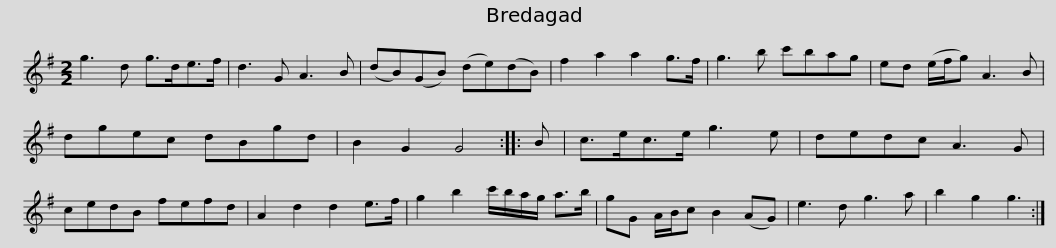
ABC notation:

X:1
L:1/8
M:2/2
I:linebreak $
K:G
V:1 treble
V:1
 g3 d g>de>f | d3 G A3 B | (dB)(GB) (de)(dB) | f2 a2 a2 g>f | g3 b c'bag | %5
 ed (e/f/g) A3 B |$ dgec dBgd | B2 G2 G4 :: B | c>ec>e g3 e | %10
 dedc A3 G | cedB fefd | A2 d2 d2 e>f |$ g2 b2 c'/b/a/g/ a>b | gG A/B/c B2 (AG) | %15
 e3 d g3 a | b2 g2 g3 :| %17
